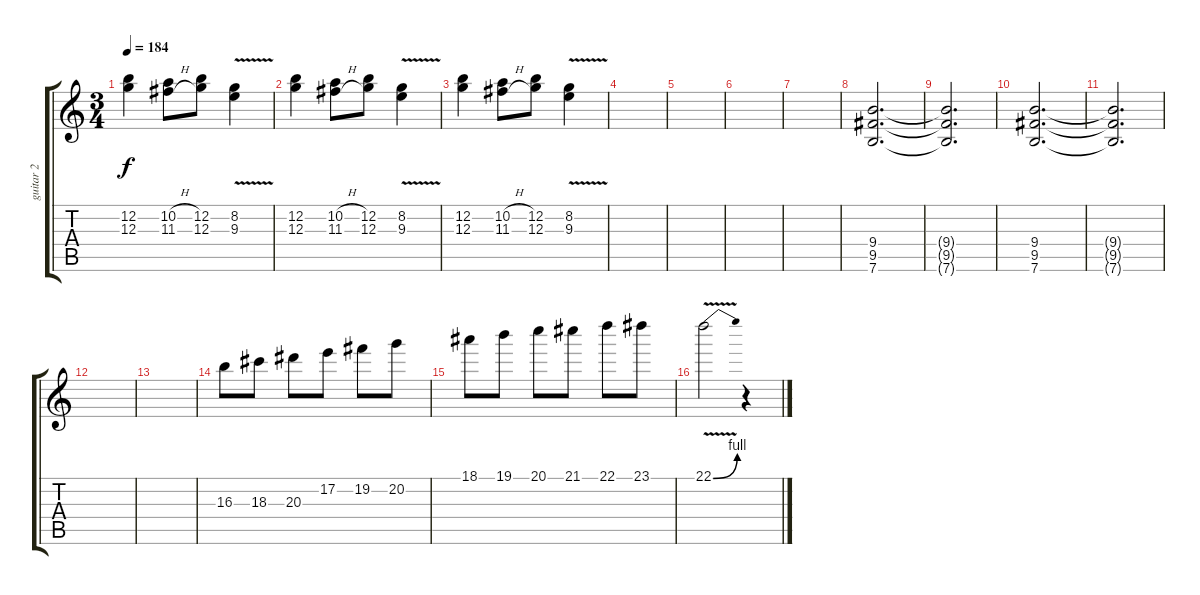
\track ("guitar 2" "guitar 2") {instrument overdrivenguitar}
\staff {score tabs}
\tuning (E4 B3 G3 D3 A2 E2) {hide}
\ts (3 4)
\tempo 184
\clef g2
\ks c
(12.2 12.3).4{dy f} (10.2{h} 11.3{h}).8 (12.2 12.3).8 (8.2 9.3{v}).4 |
(12.2 12.3).4 (10.2{h} 11.3{h}).8 (12.2 12.3).8 (8.2 9.3{v}).4 |
(12.2 12.3).4 (10.2{h} 11.3{h}).8 (12.2 12.3).8 (8.2 9.3{v}).4 |
|
|
|
|
(9.4 9.5 7.6).2{d} |
(9.4{t} 9.5{t} 7.6{t}).2{d} |
(9.4 9.5 7.6).2{d} |
(9.4{t} 9.5{t} 7.6{t}).2{d} |
|
|
16.3.8 18.3.8 20.3.8 17.2.8 19.2.8 20.2.8 |
18.1.8 19.1.8 20.1.8 21.1.8 22.1.8 23.1.8 |
22.1{be (bend 0 0 60 4) v}.2 r.4
